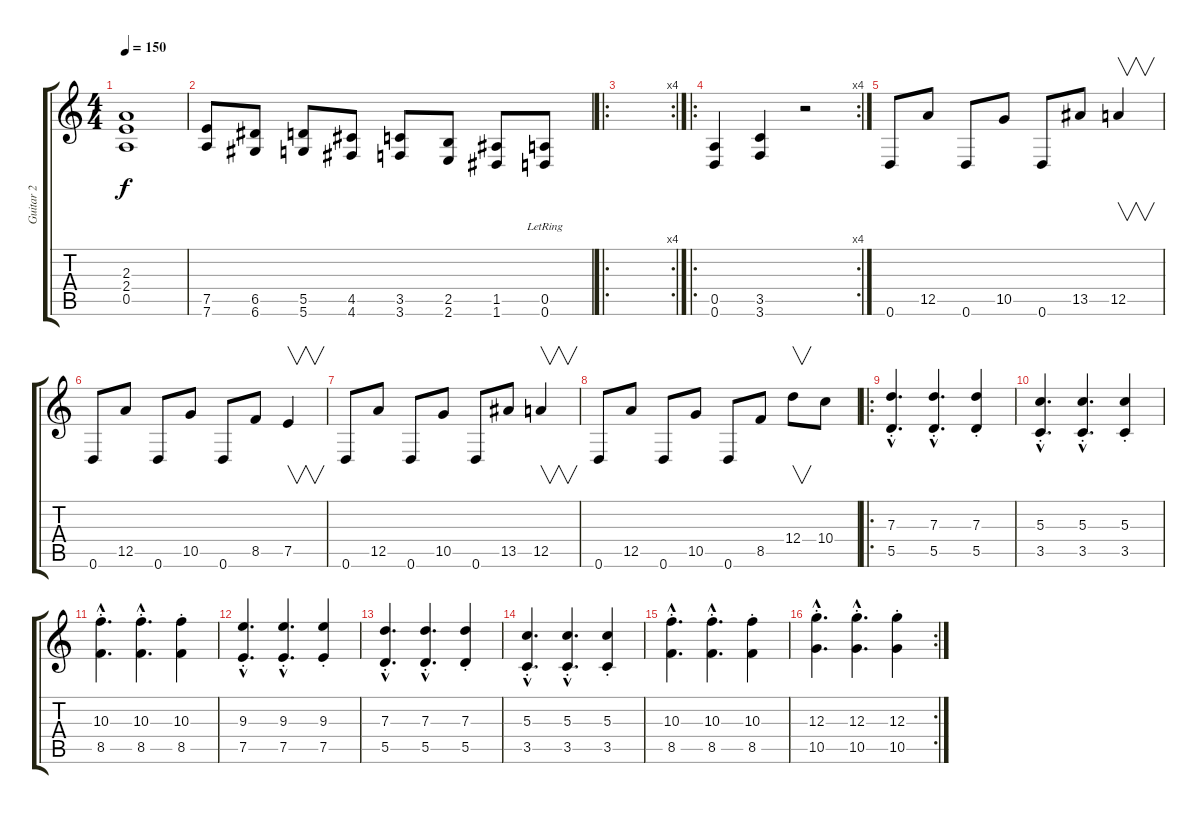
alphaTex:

\track ("Guitar 2" "Guitar 2") {instrument distortionguitar}
\staff {score tabs}
\tuning (E4 B3 G3 D3 A2 D2) {hide}
\ts (4 4)
\tempo 150
\clef g2
\ks c
(2.3 2.4 0.5).1{dy f} |
(7.5 7.6).8 (6.5 6.6).8 (5.5 5.6).8 (4.5 4.6).8 (3.5 3.6).8 (2.5 2.6).8 (1.5 1.6).8 (0.5{lr} 0.6{lr}).8 |
\ro
\rc 4
|
\ro
\rc 4
(0.5 0.6).4 (3.5 3.6).4 r.2 |
0.6.8 12.5.8 0.6.8 10.5.8 0.6.8 13.5.8 12.5.4{v} |
0.6.8 12.5.8 0.6.8 10.5.8 0.6.8 8.5.8 7.5.4{v} |
0.6.8 12.5.8 0.6.8 10.5.8 0.6.8 13.5.8 12.5.4{v} |
0.6.8 12.5.8 0.6.8 10.5.8 0.6.8 8.5.8 12.4.8{v} 10.4.8 |
\ro
(7.3{hac st} 5.5{hac st}).4{d} (7.3{hac st} 5.5{hac st}).4{d} (7.3{st} 5.5{st}).4 |
(5.3{hac st} 3.5{hac st}).4{d} (5.3{hac st} 3.5{hac st}).4{d} (5.3{st} 3.5{st}).4 |
(10.3{hac st} 8.5{hac st}).4{d} (10.3{hac st} 8.5{hac st}).4{d} (10.3{st} 8.5{st}).4 |
(9.3{hac st} 7.5{hac st}).4{d} (9.3{hac st} 7.5{hac st}).4{d} (9.3{st} 7.5{st}).4 |
(7.3{hac st} 5.5{hac st}).4{d} (7.3{hac st} 5.5{hac st}).4{d} (7.3{st} 5.5{st}).4 |
(5.3{hac st} 3.5{hac st}).4{d} (5.3{hac st} 3.5{hac st}).4{d} (5.3{st} 3.5{st}).4 |
(10.3{hac st} 8.5{hac st}).4{d} (10.3{hac st} 8.5{hac st}).4{d} (10.3{st} 8.5{st}).4 |
\rc 2
(12.3{hac st} 10.5{hac st}).4{d} (12.3{hac st} 10.5{hac st}).4{d} (12.3{st} 10.5{st}).4
